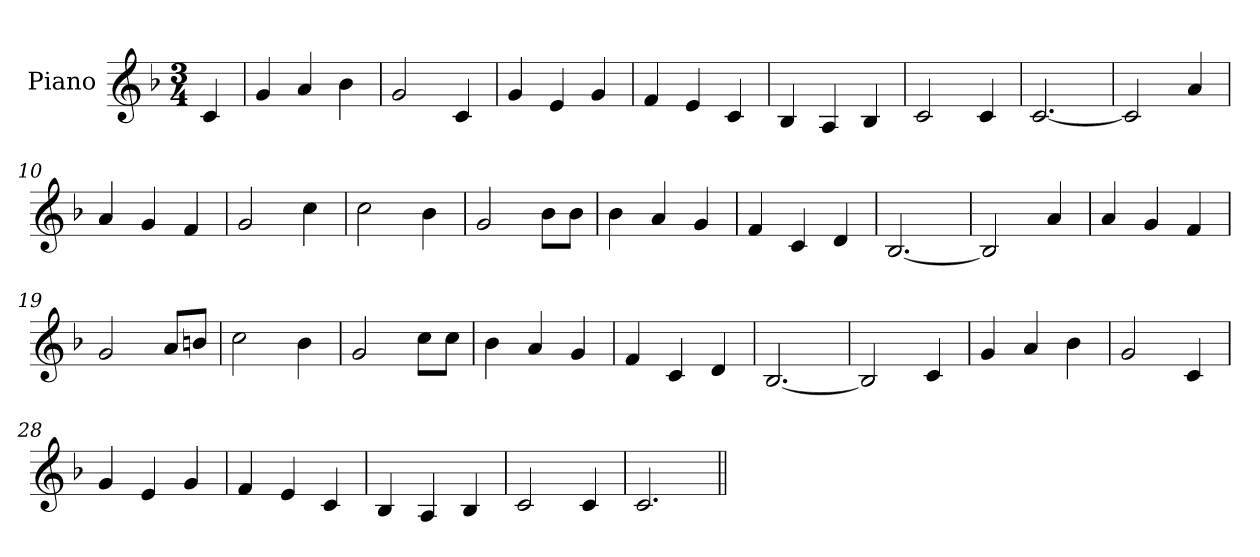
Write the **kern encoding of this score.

**kern
*part1
*staff1
*I"Piano
*I'Pno
*clefG2
*k[b-]
*F:
*M3/4
=1
4c/
=2
4g/
4a/
4b-\
=3
2g/
4c/
=4
4g/
4e/
4g/
=5
4f/
4e/
4c/
=6
4B-/
4A/
4B-/
=7
2c/
4c/
=8
[2.c/
=9
2c/]
4a/
=10
4a/
4g/
4f/
=11
2g/
4cc\
=12
2cc\
4b-\
=13
2g/
8b-\L
8b-\J
=14
4b-\
4a/
4g/
=15
4f/
4c/
4d/
=16
[2.B-/
=17
2B-/]
4a/
=18
4a/
4g/
4f/
=19
2g/
8a/L
8bn/J
=20
2cc\
4b-\
=21
2g/
8cc\L
8cc\J
=22
4b-\
4a/
4g/
=23
4f/
4c/
4d/
=24
[2.B-/
=25
2B-/]
4c/
=26
4g/
4a/
4b-\
=27
2g/
4c/
=28
4g/
4e/
4g/
=29
4f/
4e/
4c/
=30
4B-/
4A/
4B-/
=31
2c/
4c/
=32
2.c/
=||
*-
